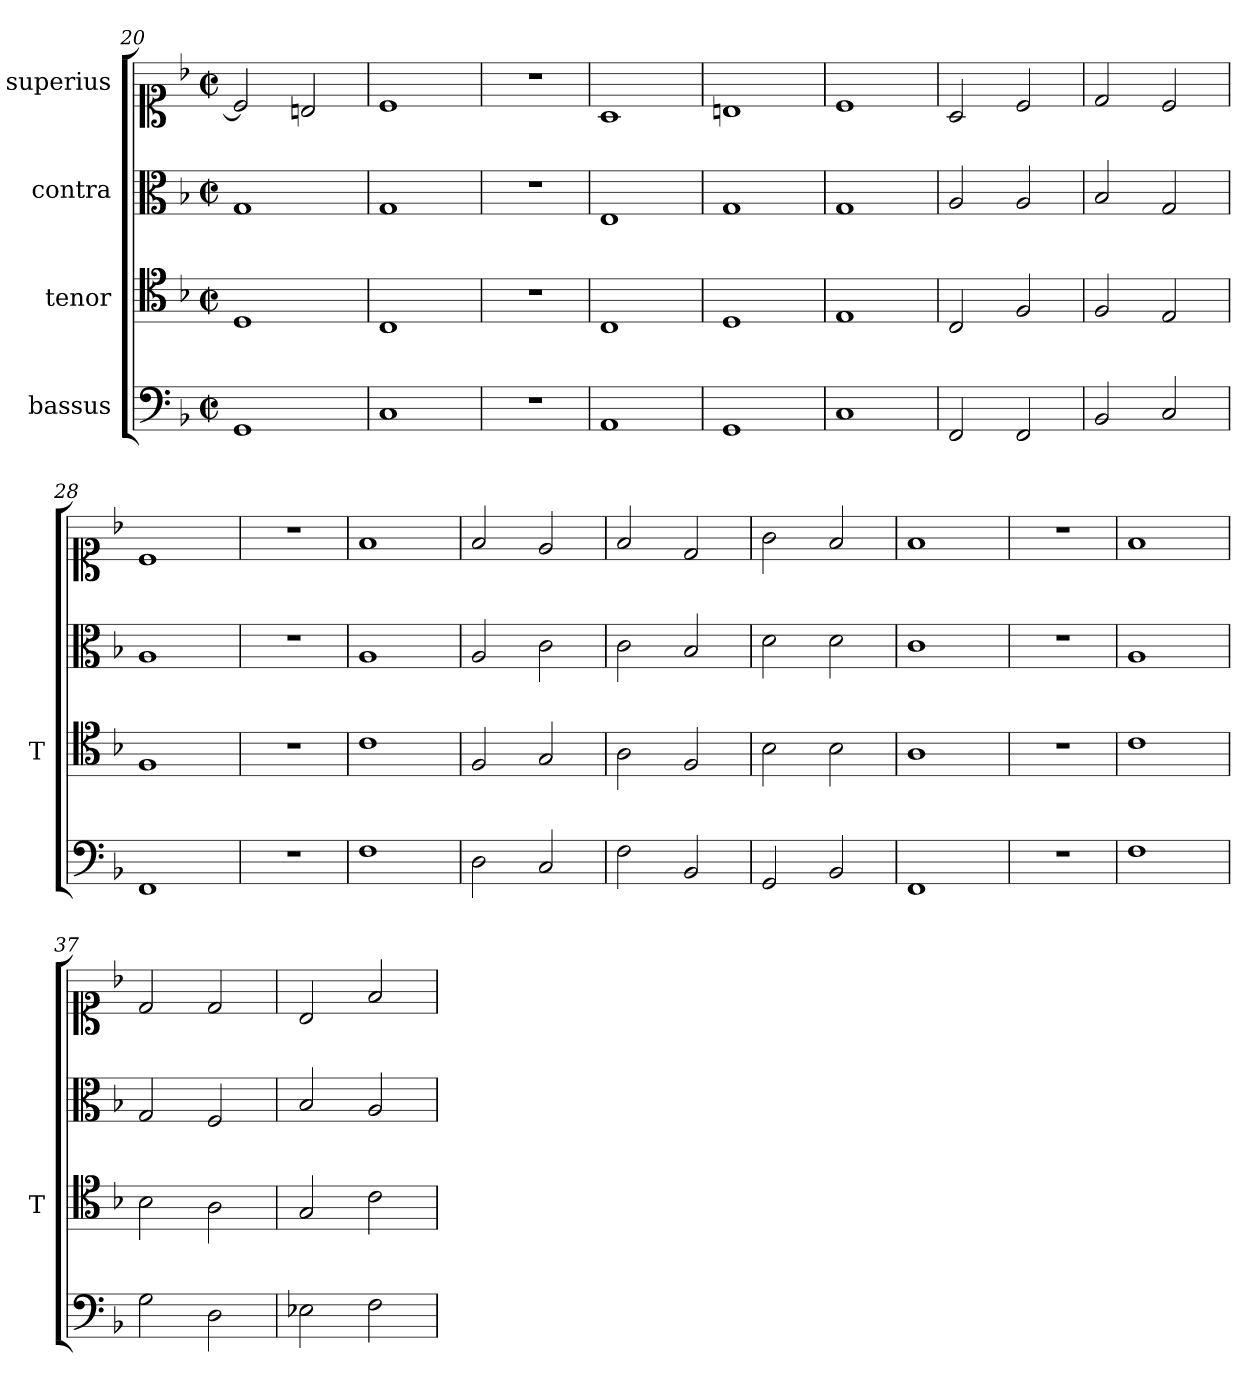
**kern	**kern	**kern	**kern
*part4	*part3	*part2	*part1
*staff4	*staff3	*staff2	*staff1
*I"bassus	*I"tenor	*I"contra	*I"superius
*	*I'T	*	*
*clefF4	*clefC4	*clefC3	*clefC1
*k[b-]	*k[b-]	*k[b-]	*k[b-]
*M2/2	*M2/2	*M2/2	*M2/2
*met(c|)	*met(c|)	*met(c|)	*met(c|)
=20	=20	=20	=20
1GG	1D	1G	2c]
.	.	.	2Bn
=21	=21	=21	=21
1C	1C	1G	1c
=22	=22	=22	=22
1r	1r	1r	1r
=23	=23	=23	=23
1AA	1C	1E	1A
=24	=24	=24	=24
1GG	1D	1G	1Bn
=25	=25	=25	=25
1C	1E	1G	1c
=26	=26	=26	=26
2FF	2C	2A	2A
2FF	2F	2A	2c
=27	=27	=27	=27
2BB-	2F	2B-	2d
2C	2E	2G	2c
=28	=28	=28	=28
1FF	1F	1A	1c
=29	=29	=29	=29
1r	1r	1r	1r
=30	=30	=30	=30
1F	1c	1A	1f
=31	=31	=31	=31
2D	2F	2A	2f
2C	2G	2c	2e
=32	=32	=32	=32
2F	2A	2c	2f
2BB-	2F	2B-	2d
=33	=33	=33	=33
2GG	2B-	2d	2g
2BB-	2B-	2d	2f
=34	=34	=34	=34
1FF	1A	1c	1f
=35	=35	=35	=35
1r	1r	1r	1r
=36	=36	=36	=36
1F	1c	1A	1f
=37	=37	=37	=37
2G	2B-	2G	2d
2D	2A	2F	2d
=38	=38	=38	=38
2E-X	2G	2B-	2B-
2F	2c	2A	2f
=	=	=	=
*-	*-	*-	*-
